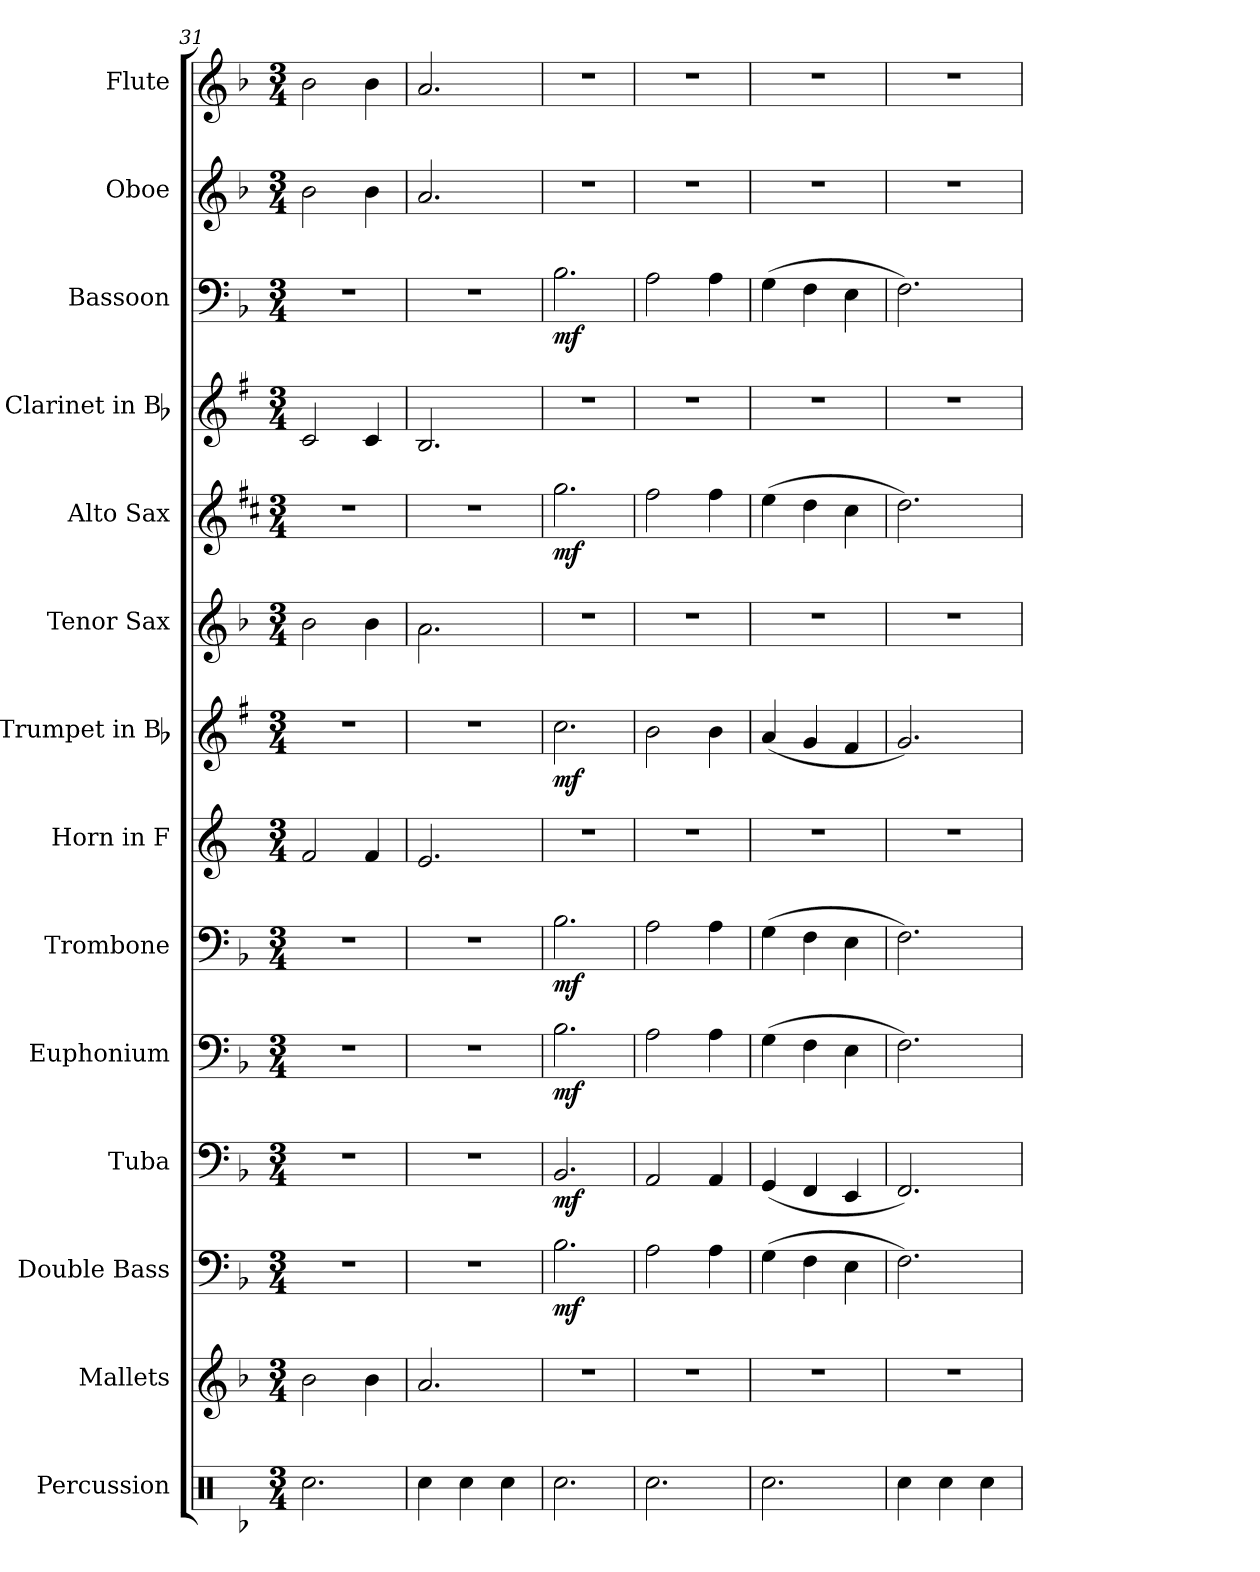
**kern	**kern	**kern	**dynam	**kern	**dynam	**kern	**dynam	**kern	**dynam	**kern	**kern	**dynam	**kern	**kern	**dynam	**kern	**kern	**dynam	**kern	**kern
*part14	*part13	*part12	*part12	*part11	*part11	*part10	*part10	*part9	*part9	*part8	*part7	*part7	*part6	*part5	*part5	*part4	*part3	*part3	*part2	*part1
*staff14	*staff13	*staff12	*staff12	*staff11	*staff11	*staff10	*staff10	*staff9	*staff9	*staff8	*staff7	*staff7	*staff6	*staff5	*staff5	*staff4	*staff3	*staff3	*staff2	*staff1
*I"Percussion	*I"Mallets	*I"Double Bass	*	*I"Tuba	*	*I"Euphonium	*	*I"Trombone	*	*I"Horn in F	*I"Trumpet in Bb	*	*I"Tenor Sax	*I"Alto Sax	*	*I"Clarinet in Bb	*I"Bassoon	*	*I"Oboe	*I"Flute
*I'Perc.	*I'Mal.	*I'D.B.	*	*I'Tuba	*	*I'Euph.	*	*I'Tbn.	*	*I'Hn.	*	*	*I'T. Sx.	*I'A. Sx.	*	*	*I'Bsn.	*	*I'Ob.	*I'Fl.
*clefX	*clefG2	*clefF4	*	*clefF4	*	*clefF4	*	*clefF4	*	*clefG2	*clefG2	*	*clefG2	*clefG2	*	*clefG2	*clefF4	*	*clefG2	*clefG2
*	*	*ITrd7c12	*	*	*	*	*	*	*	*ITrd4c7	*ITrd1c2	*	*ITrd8c14	*ITrd5c9	*	*ITrd1c2	*	*	*	*
*k[b-]	*k[b-]	*k[b-]	*	*k[b-]	*	*k[b-]	*	*k[b-]	*	*k[b-]	*k[b-]	*	*k[b-]	*k[b-]	*	*k[b-]	*k[b-]	*	*k[b-]	*k[b-]
*F:	*F:	*F:	*	*F:	*	*F:	*	*F:	*	*F:	*F:	*	*F:	*F:	*	*F:	*F:	*	*F:	*F:
*M3/4	*M3/4	*M3/4	*	*M3/4	*	*M3/4	*	*M3/4	*	*M3/4	*M3/4	*	*M3/4	*M3/4	*	*M3/4	*M3/4	*	*M3/4	*M3/4
=31	=31	=31	=31	=31	=31	=31	=31	=31	=31	=31	=31	=31	=31	=31	=31	=31	=31	=31	=31	=31
2.Rcc\	2b-\	2.r	.	2.r	.	2.r	.	2.r	.	2B-/	2.r	.	2B-\	2.r	.	2B-/	2.r	.	2b-\	2b-\
.	4b-\	.	.	.	.	.	.	.	.	4B-/	.	.	4B-\	.	.	4B-/	.	.	4b-\	4b-\
=32	=32	=32	=32	=32	=32	=32	=32	=32	=32	=32	=32	=32	=32	=32	=32	=32	=32	=32	=32	=32
4Rcc\	2.a/	2.r	.	2.r	.	2.r	.	2.r	.	2.A/	2.r	.	2.A\	2.r	.	2.A/	2.r	.	2.a/	2.a/
4Rcc\	.	.	.	.	.	.	.	.	.	.	.	.	.	.	.	.	.	.	.	.
4Rcc\	.	.	.	.	.	.	.	.	.	.	.	.	.	.	.	.	.	.	.	.
!!LO:PB:g=z
=33	=33	=33	=33	=33	=33	=33	=33	=33	=33	=33	=33	=33	=33	=33	=33	=33	=33	=33	=33	=33
!	!	!	!LO:DY:b	!	!LO:DY:b	!	!LO:DY:b	!	!LO:DY:b	!	!	!LO:DY:b	!	!	!LO:DY:b	!	!	!LO:DY:b	!	!
2.Rcc\	2.r	2.BB-\	mf	2.BB-/	mf	2.B-\	mf	2.B-\	mf	2.r	2.b-\	mf	2.r	2.b-\	mf	2.r	2.B-\	mf	2.r	2.r
=34	=34	=34	=34	=34	=34	=34	=34	=34	=34	=34	=34	=34	=34	=34	=34	=34	=34	=34	=34	=34
2.Rcc\	2.r	2AA\	.	2AA/	.	2A\	.	2A\	.	2.r	2a\	.	2.r	2a\	.	2.r	2A\	.	2.r	2.r
.	.	4AA\	.	4AA/	.	4A\	.	4A\	.	.	4a\	.	.	4a\	.	.	4A\	.	.	.
=35	=35	=35	=35	=35	=35	=35	=35	=35	=35	=35	=35	=35	=35	=35	=35	=35	=35	=35	=35	=35
2.Rcc\	2.r	(>4GG\	.	(<4GG/	.	(>4G\	.	(>4G\	.	2.r	(<4g/	.	2.r	(>4g\	.	2.r	(>4G\	.	2.r	2.r
.	.	4FF\	.	4FF/	.	4F\	.	4F\	.	.	4f/	.	.	4f\	.	.	4F\	.	.	.
.	.	4EE\	.	4EE/	.	4E\	.	4E\	.	.	4e/	.	.	4e\	.	.	4E\	.	.	.
=36	=36	=36	=36	=36	=36	=36	=36	=36	=36	=36	=36	=36	=36	=36	=36	=36	=36	=36	=36	=36
4Rcc\	2.r	2.FF\)	.	2.FF/)	.	2.F\)	.	2.F\)	.	2.r	2.f/)	.	2.r	2.f\)	.	2.r	2.F\)	.	2.r	2.r
4Rcc\	.	.	.	.	.	.	.	.	.	.	.	.	.	.	.	.	.	.	.	.
4Rcc\	.	.	.	.	.	.	.	.	.	.	.	.	.	.	.	.	.	.	.	.
=	=	=	=	=	=	=	=	=	=	=	=	=	=	=	=	=	=	=	=	=
*-	*-	*-	*-	*-	*-	*-	*-	*-	*-	*-	*-	*-	*-	*-	*-	*-	*-	*-	*-	*-
